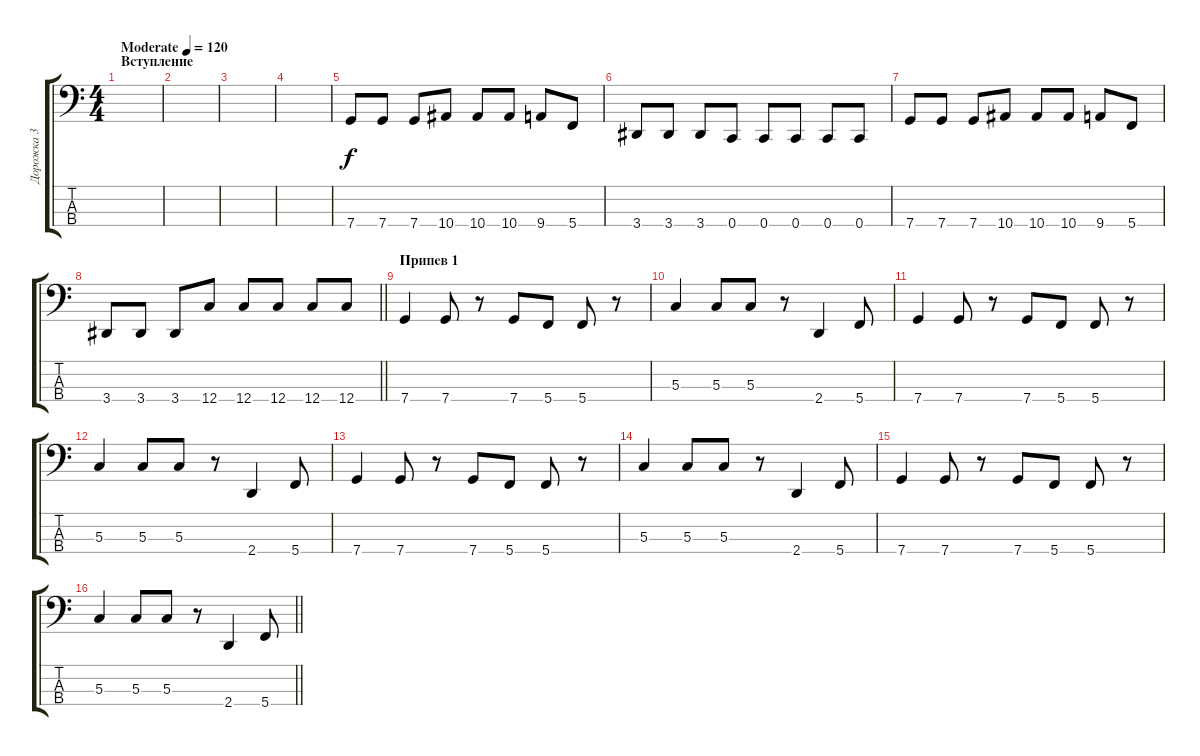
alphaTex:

\track ("Дорожка 3" "Дорожка 3") {instrument electricbassfinger}
\staff {score tabs}
\tuning (G2 C2 G1 C1) {hide}
\ts (4 4)
\section ("" "Вступление")
\tempo (120 "Moderate")
\clef f4
\ks c
|
|
|
|
7.4.8 7.4.8 7.4.8 10.4.8 10.4.8 10.4.8 9.4.8 5.4.8 |
3.4.8 3.4.8 3.4.8 0.4.8 0.4.8 0.4.8 0.4.8 0.4.8 |
7.4.8 7.4.8 7.4.8 10.4.8 10.4.8 10.4.8 9.4.8 5.4.8 |
\barLineRight lightlight
3.4.8 3.4.8 3.4.8 12.4.8 12.4.8 12.4.8 12.4.8 12.4.8 |
\section ("" "Припев 1")
7.4.4 7.4.8 r.8 7.4.8 5.4.8 5.4.8 r.8 |
5.3.4 5.3.8 5.3.8 r.8 2.4.4 5.4.8 |
7.4.4 7.4.8 r.8 7.4.8 5.4.8 5.4.8 r.8 |
5.3.4 5.3.8 5.3.8 r.8 2.4.4 5.4.8 |
7.4.4 7.4.8 r.8 7.4.8 5.4.8 5.4.8 r.8 |
5.3.4 5.3.8 5.3.8 r.8 2.4.4 5.4.8 |
7.4.4 7.4.8 r.8 7.4.8 5.4.8 5.4.8 r.8 |
\barLineRight lightlight
5.3.4 5.3.8 5.3.8 r.8 2.4.4 5.4.8
